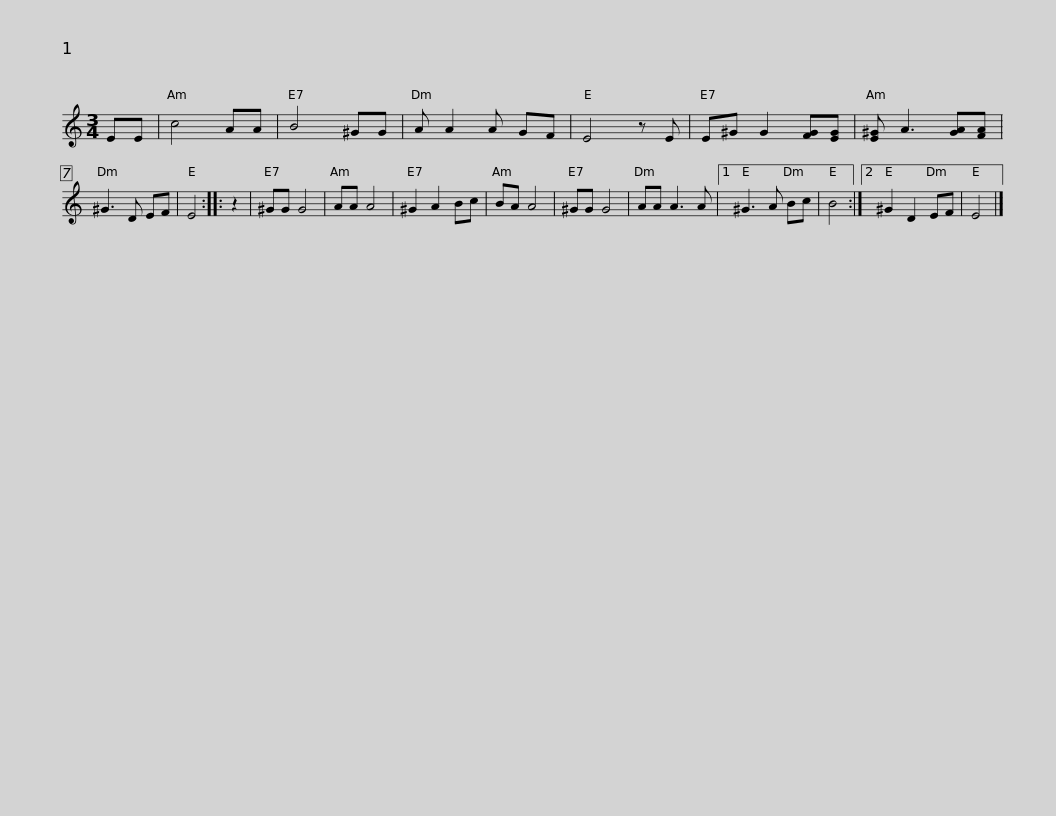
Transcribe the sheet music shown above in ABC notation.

X:1
L:1/8
M:3/4
I:linebreak $
K:C
V:1 treble
V:1
 EE | c4 AA | B4 ^GG | A A2 A GF | E4 z E | %5
 E^G G2 [FG][EG] | [E^G] A3 [GA][FA] | ^G3 D EF | E4 :: z2 |$ %10
 ^GG G4 | AA A4 | ^G2 A2 Bc | BA A4 | ^GG G4 | %15
 AA A3 A |1 ^G3 A Bc | B4 :|2 ^G2 D2 EF | E4 |] %20
